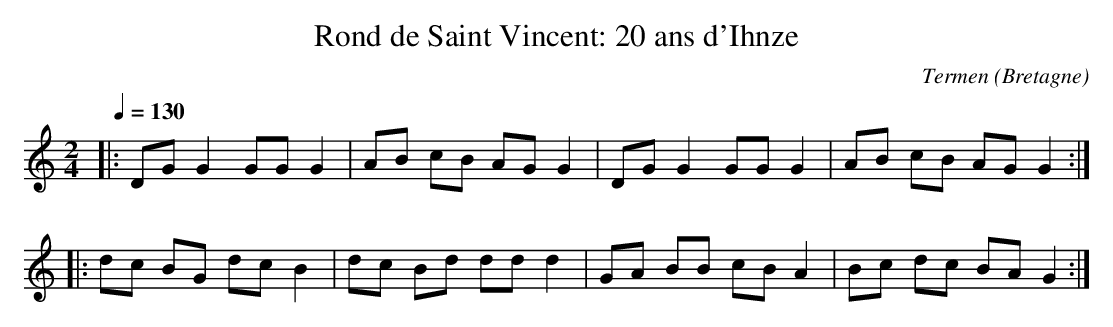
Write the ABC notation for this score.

X:1
T:Rond de Saint Vincent: 20 ans d'Ihnze
C:Termen
O:Bretagne
M:2/4
L:1/8
Q:1/4=130
K:Cmaj
|: DG G2 GG G2 | AB cB AG G2 | DG G2 GG G2 | AB cB AG G2 ::
dc BG dc B2 | dc Bd dd d2 | GA BB cB A2 | Bc dc BA G2 :|
